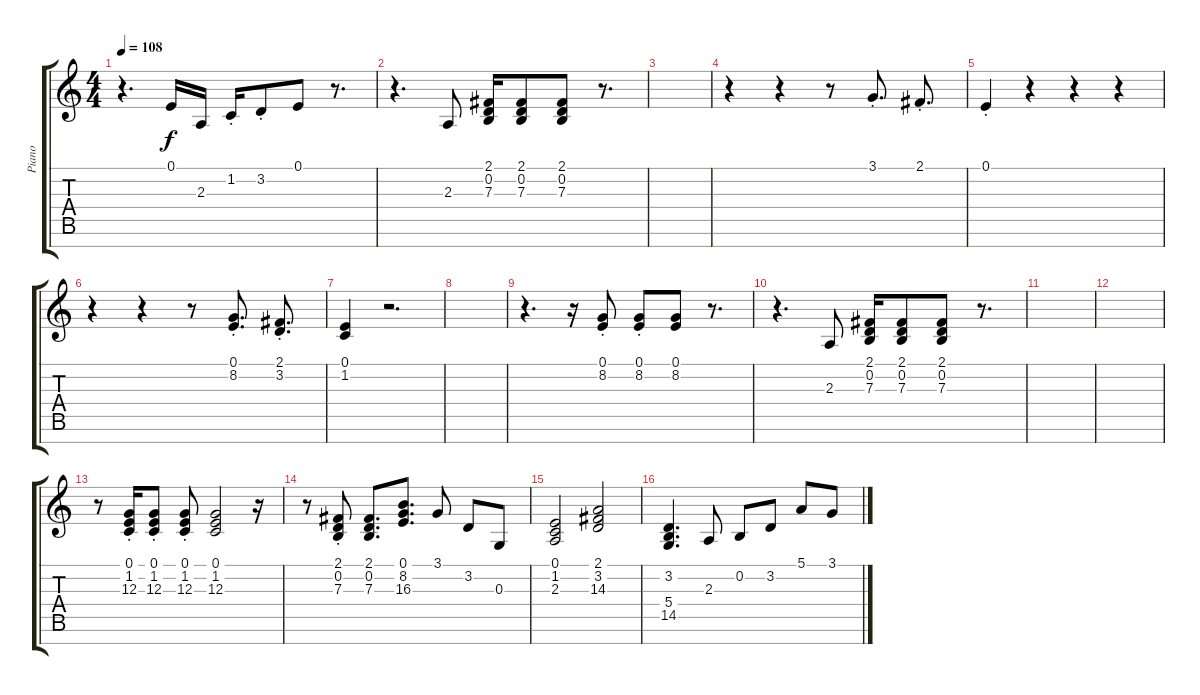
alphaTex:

\track ("Piano" "Piano") {instrument acousticgrandpiano}
\staff {score tabs}
\tuning (E4 B3 G3 D3 A2 E2 B1) {hide}
\ts (4 4)
\tempo 108
\clef g2
\ks c
r.4{d dy f} 0.1.16 2.3.16 1.2{st}.16 3.2{st}.8 0.1.8 r.8{d} |
r.4{d} 2.3.8 (2.1 0.2 7.3).16 (2.1 0.2 7.3).8 (2.1 0.2 7.3).8 r.8{d} |
|
r.4 r.4 r.8 3.1{st}.8{d} 2.1{st}.8{d} |
0.1{st}.4 r.4 r.4 r.4 |
r.4 r.4 r.8 (0.1{st} 8.2{st}).8{d} (2.1{st} 3.2{st}).8{d} |
(0.1 1.2).4 r.2{d} |
|
r.4{d} r.16 (0.1{st} 8.2{st}).8 (0.1{st} 8.2{st}).8 (0.1 8.2).8 r.8{d} |
r.4{d} 2.3.8 (2.1 0.2 7.3).16 (2.1 0.2 7.3).8 (2.1 0.2 7.3).8 r.8{d} |
|
|
r.8 (0.1{st} 1.2{st} 12.3{st}).16 (0.1{st} 1.2{st} 12.3{st}).8 (0.1{st} 1.2{st} 12.3{st}).8 (0.1 1.2 12.3).2 r.16 |
r.8 (2.1{st} 0.2{st} 7.3{st}).8 (2.1 0.2 7.3).8{d} (0.1 8.2 16.3).8{d} 3.1.8 3.2.8 0.3.8 |
(0.1 1.2 2.3).2 (2.1 3.2 14.3).2 |
(3.2 5.4 14.5).4{d} 2.3.8 0.2.8 3.2.8 5.1.8 3.1.8
